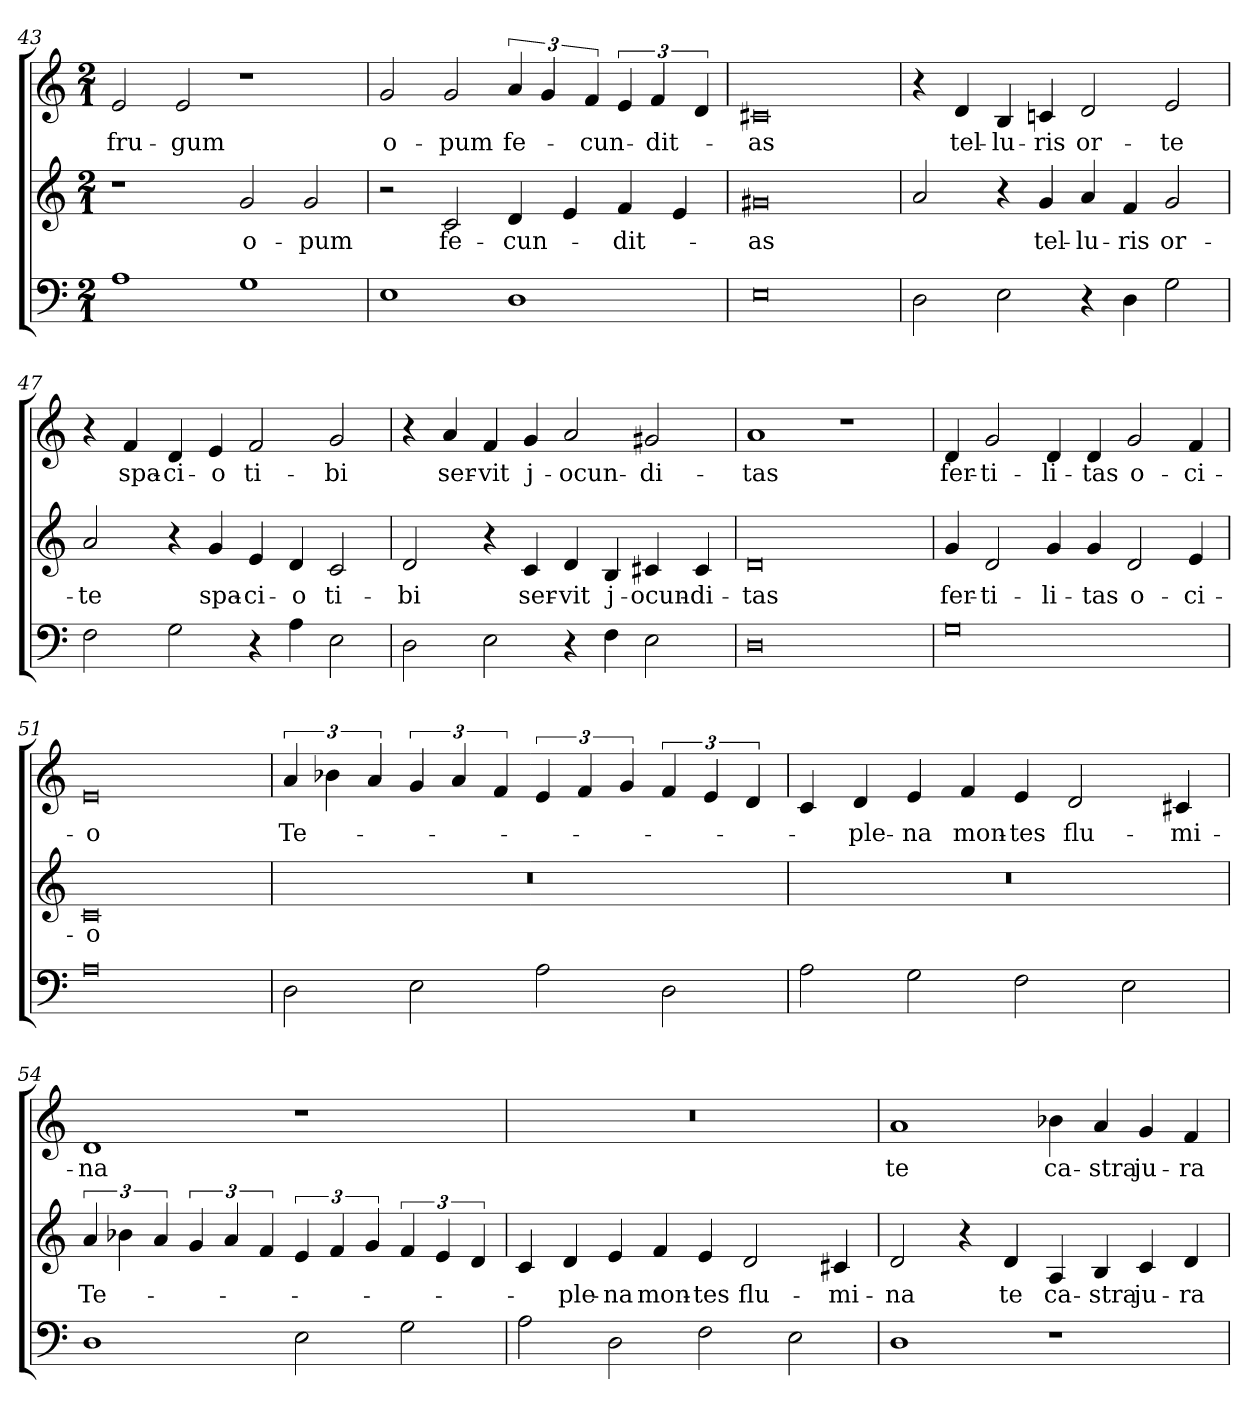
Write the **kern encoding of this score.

**kern	**kern	**text	**kern	**text
*part3	*part2	*part2	*part1	*part1
*staff3	*staff2	*staff2	*staff1	*staff1
!!LO:PB:g=z
*clefF4	*clefG2	*	*clefG2	*
*M2/1	*M2/1	*	*M2/1	*
=43	=43	=43	=43	=43
!	!	!	!	!LO:LY:b
1A	1r	.	2e/	fru-
!	!	!	!	!LO:LY:b
.	.	.	2e/	-gum
!	!	!LO:LY:b	!	!
1G	2g/	o-	1r	.
!	!	!LO:LY:b	!	!
.	2g/	-pum	.	.
!!LO:LB:g=z
=44	=44	=44	=44	=44
!	!	!	!	!LO:LY:b
1E	2r	.	2g/	o-
!	!	!LO:LY:b	!	!LO:LY:b
.	2c/	fe-	2g/	-pum
!	!	!LO:LY:b	!	!LO:LY:b
1D	4d/	-cun-	6a/	fe-
.	.	.	6g/	.
.	4e/	.	.	.
!	!	!	!	!LO:LY:b
.	.	.	6f/	-cun-
!	!	!LO:LY:b	!	!
.	4f/	-dit-	6e/	.
!	!	!	!	!LO:LY:b
.	.	.	6f/	-dit-
.	4e/	.	.	.
.	.	.	6d/	.
=45	=45	=45	=45	=45
!	!	!LO:LY:b	!	!LO:LY:b
0E	0g#X	-as	0c#X	-as
=46	=46	=46	=46	=46
2D\	2a/	.	4r	.
!	!	!	!	!LO:LY:b
.	.	.	4d/	tel-
!	!	!	!	!LO:LY:b
2E\	4r	.	4B/	-lu-
!	!	!LO:LY:b	!	!LO:LY:b
.	4g/	tel-	4cn/	-ris
!	!	!LO:LY:b	!	!LO:LY:b
4r	4a/	-lu-	2d/	or-
!	!	!LO:LY:b	!	!
4D\	4f/	-ris	.	.
!	!	!LO:LY:b	!	!LO:LY:b
2G\	2g/	or-	2e/	-te
=47	=47	=47	=47	=47
!	!	!LO:LY:b	!	!
2F\	2a/	-te	4r	.
!	!	!	!	!LO:LY:b
.	.	.	4f/	spa-
!	!	!	!	!LO:LY:b
2G\	4r	.	4d/	-ci-
!	!	!LO:LY:b	!	!LO:LY:b
.	4g/	spa-	4e/	-o
!	!	!LO:LY:b	!	!LO:LY:b
4r	4e/	-ci-	2f/	ti-
!	!	!LO:LY:b	!	!
4A\	4d/	-o	.	.
!	!	!LO:LY:b	!	!LO:LY:b
2E\	2c/	ti-	2g/	-bi
!!LO:LB:g=z
=48	=48	=48	=48	=48
!	!	!LO:LY:b	!	!
2D\	2d/	-bi	4r	.
!	!	!	!	!LO:LY:b
.	.	.	4a/	ser-
!	!	!	!	!LO:LY:b
2E\	4r	.	4f/	-vit
!	!	!LO:LY:b	!	!LO:LY:b
.	4c/	ser-	4g/	j-
!	!	!LO:LY:b	!	!LO:LY:b
4r	4d/	-vit	2a/	-ocun-
!	!	!LO:LY:b	!	!
4F\	4B/	j-	.	.
!	!	!LO:LY:b	!	!LO:LY:b
2E\	4c#X/	-ocun-	2g#X/	-di-
!	!	!LO:LY:b	!	!
.	4c#/	-di-	.	.
!!LO:LB:g=z
=49	=49	=49	=49	=49
!	!	!LO:LY:b	!	!LO:LY:b
0D	0d	-tas	1a	-tas
.	.	.	1r	.
=50	=50	=50	=50	=50
!	!	!LO:LY:b	!	!LO:LY:b
0G	4g/	fer-	4d/	fer-
!	!	!LO:LY:b	!	!LO:LY:b
.	2d/	-ti-	2g/	-ti-
!	!	!LO:LY:b	!	!LO:LY:b
.	4g/	-li-	4d/	-li-
!	!	!LO:LY:b	!	!LO:LY:b
.	4g/	-tas	4d/	-tas
!	!	!LO:LY:b	!	!LO:LY:b
.	2d/	o-	2g/	o-
!	!	!LO:LY:b	!	!LO:LY:b
.	4e/	-ci-	4f/	-ci-
=51	=51	=51	=51	=51
!	!	!LO:LY:b	!	!LO:LY:b
0A	0c	-o	0e	-o
=52	=52	=52	=52	=52
!	!	!	!	!LO:LY:b
2D\	0r	.	6a/	Te-
.	.	.	6b-X\	.
.	.	.	6a/	.
2E\	.	.	6g/	.
.	.	.	6a/	.
.	.	.	6f/	.
2A\	.	.	6e/	.
.	.	.	6f/	.
.	.	.	6g/	.
2D\	.	.	6f/	.
.	.	.	6e/	.
.	.	.	6d/	.
=53	=53	=53	=53	=53
2A\	0r	.	4c/	.
!	!	!	!	!LO:LY:b
.	.	.	4d/	-ple-
!	!	!	!	!LO:LY:b
2G\	.	.	4e/	-na
!	!	!	!	!LO:LY:b
.	.	.	4f/	mon-
!	!	!	!	!LO:LY:b
2F\	.	.	4e/	-tes
!	!	!	!	!LO:LY:b
.	.	.	2d/	flu-
2E\	.	.	.	.
!	!	!	!	!LO:LY:b
.	.	.	4c#X/	-mi-
!!LO:PB:g=z
=54	=54	=54	=54	=54
!	!	!LO:LY:b	!	!LO:LY:b
1D	6a/	Te-	1d	-na
.	6b-X\	.	.	.
.	6a/	.	.	.
.	6g/	.	.	.
.	6a/	.	.	.
.	6f/	.	.	.
2E\	6e/	.	1r	.
.	6f/	.	.	.
.	6g/	.	.	.
2G\	6f/	.	.	.
.	6e/	.	.	.
.	6d/	.	.	.
=55	=55	=55	=55	=55
2A\	4c/	.	0r	.
!	!	!LO:LY:b	!	!
.	4d/	-ple-	.	.
!	!	!LO:LY:b	!	!
2D\	4e/	-na	.	.
!	!	!LO:LY:b	!	!
.	4f/	mon-	.	.
!	!	!LO:LY:b	!	!
2F\	4e/	-tes	.	.
!	!	!LO:LY:b	!	!
.	2d/	flu-	.	.
2E\	.	.	.	.
!	!	!LO:LY:b	!	!
.	4c#X/	-mi-	.	.
=56	=56	=56	=56	=56
!	!	!LO:LY:b	!	!LO:LY:b
1D	2d/	-na	1a	te
.	4r	.	.	.
!	!	!LO:LY:b	!	!
.	4d/	te	.	.
!	!	!LO:LY:b	!	!LO:LY:b
1r	4A/	ca-	4b-X\	ca-
!	!	!LO:LY:b	!	!LO:LY:b
.	4B/	-stra	4a/	-stra
!	!	!LO:LY:b	!	!LO:LY:b
.	4c/	ju-	4g/	ju-
!	!	!LO:LY:b	!	!LO:LY:b
.	4d/	-ra	4f/	-ra
=	=	=	=	=
*-	*-	*-	*-	*-
